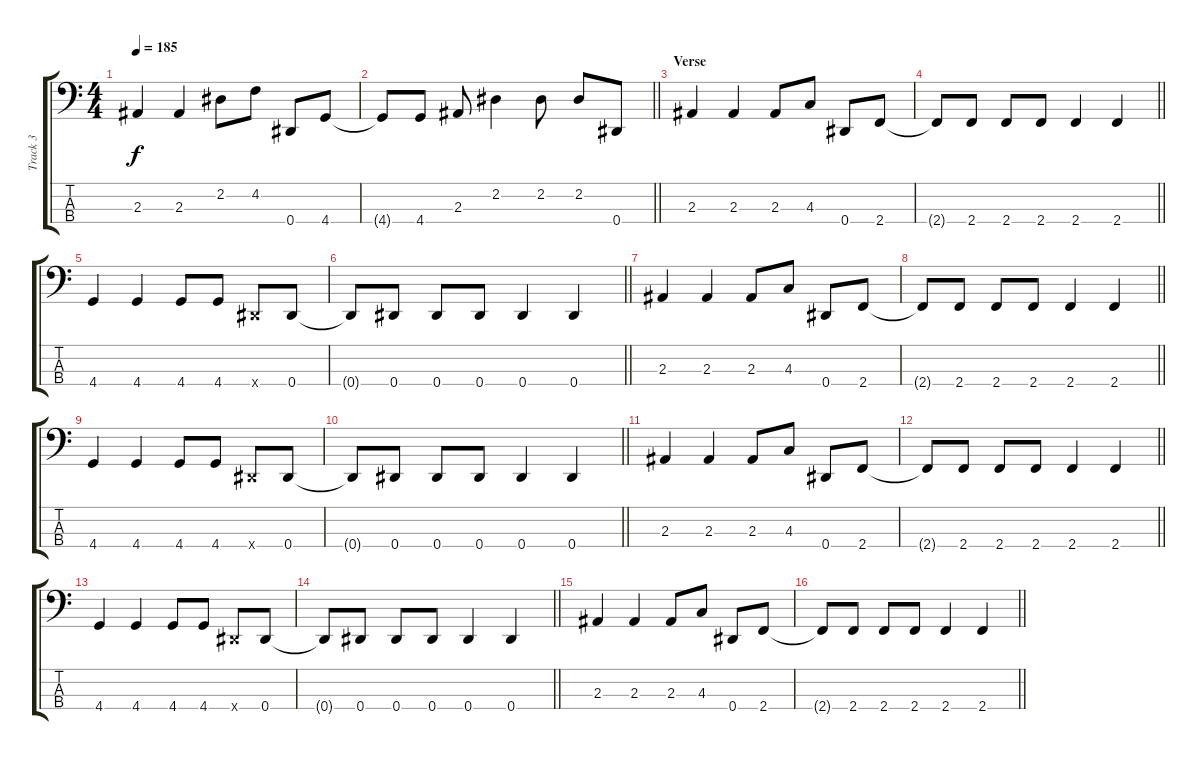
\track ("Track 3" "Track 3") {instrument electricbassfinger}
\staff {score tabs}
\tuning (Gb2 Db2 Ab1 Eb1) {hide}
\ts (4 4)
\tempo 185
\clef f4
\ks c
2.3.4{dy f} 2.3.4 2.2.8 4.2.8 0.4.8 4.4.8 |
\barLineRight lightlight
4.4{t}.8 4.4.8 2.3.8 2.2.4 2.2.8 2.2.8 0.4.8 |
\section ("" "Verse")
2.3.4 2.3.4 2.3.8 4.3.8 0.4.8 2.4.8 |
\barLineRight lightlight
2.4{t}.8 2.4.8 2.4.8 2.4.8 2.4.4 2.4.4 |
4.4.4 4.4.4 4.4.8 4.4.8 0.4{x}.8 0.4.8 |
\barLineRight lightlight
0.4{t}.8 0.4.8 0.4.8 0.4.8 0.4.4 0.4.4 |
2.3.4 2.3.4 2.3.8 4.3.8 0.4.8 2.4.8 |
\barLineRight lightlight
2.4{t}.8 2.4.8 2.4.8 2.4.8 2.4.4 2.4.4 |
4.4.4 4.4.4 4.4.8 4.4.8 0.4{x}.8 0.4.8 |
\barLineRight lightlight
0.4{t}.8 0.4.8 0.4.8 0.4.8 0.4.4 0.4.4 |
2.3.4 2.3.4 2.3.8 4.3.8 0.4.8 2.4.8 |
\barLineRight lightlight
2.4{t}.8 2.4.8 2.4.8 2.4.8 2.4.4 2.4.4 |
4.4.4 4.4.4 4.4.8 4.4.8 0.4{x}.8 0.4.8 |
\barLineRight lightlight
0.4{t}.8 0.4.8 0.4.8 0.4.8 0.4.4 0.4.4 |
2.3.4 2.3.4 2.3.8 4.3.8 0.4.8 2.4.8 |
\barLineRight lightlight
2.4{t}.8 2.4.8 2.4.8 2.4.8 2.4.4 2.4.4
